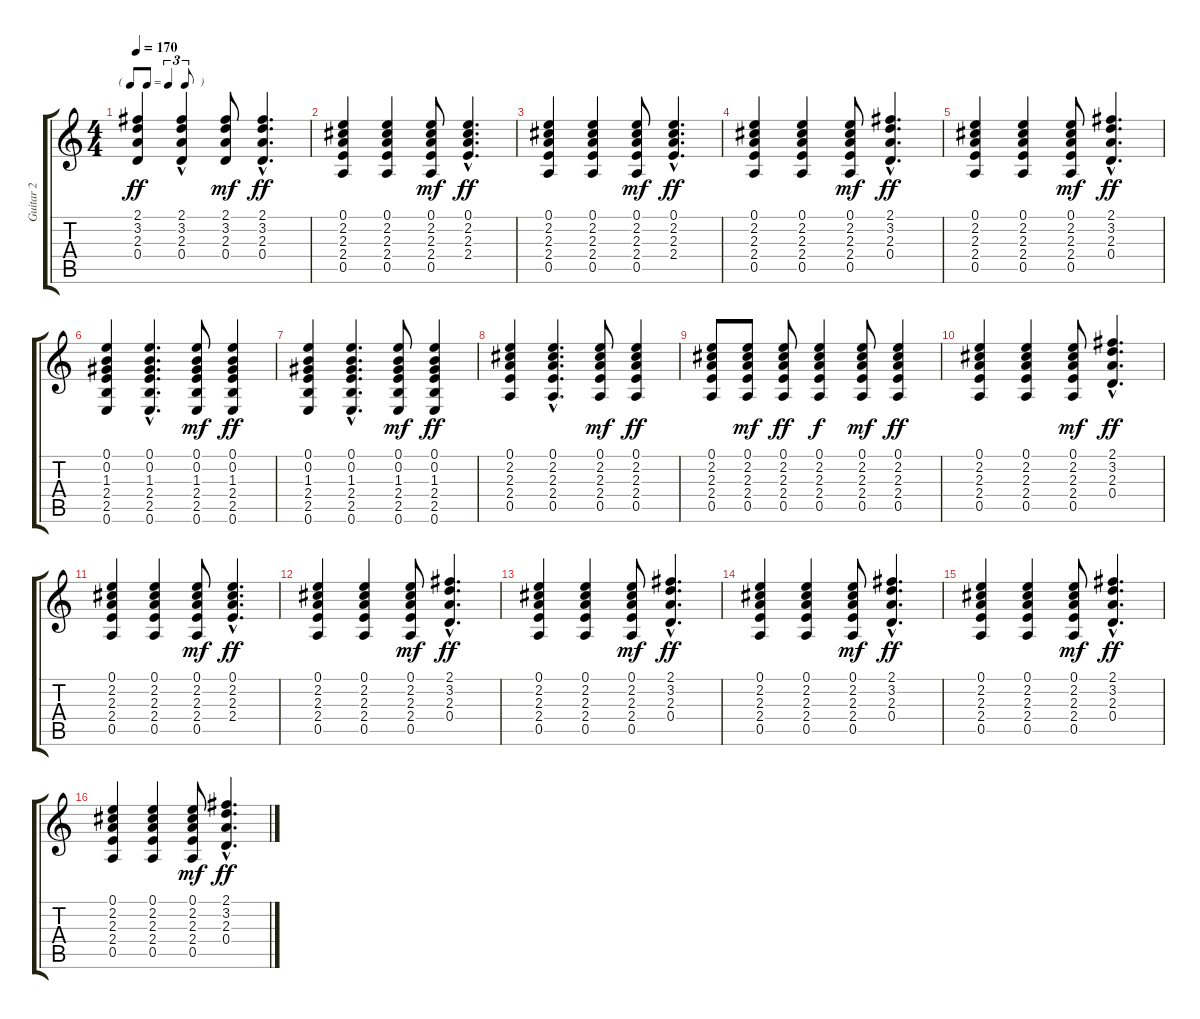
\track ("Guitar 2" "Guitar 2") {instrument electricguitarclean}
\staff {score tabs}
\tuning (E4 B3 G3 D3 A2 E2) {hide}
\ts (4 4)
\tf triplet8th
\tempo 170
\clef g2
\ks c
(2.1 3.2 2.3 0.4).4{dy ff} (2.1{hac} 3.2{hac} 2.3{hac} 0.4).4 (2.1 3.2 2.3 0.4).8{dy mf} (2.1{hac} 3.2{hac} 2.3{hac} 0.4).4{d dy ff} |
(0.1 2.2 2.3 2.4 0.5).4 (0.1 2.2 2.3 2.4 0.5).4 (0.1 2.2 2.3 2.4 0.5).8{dy mf} (0.1{hac} 2.2{hac} 2.3{hac} 2.4{hac}).4{d dy ff} |
(0.1 2.2 2.3 2.4 0.5).4 (0.1 2.2 2.3 2.4 0.5).4 (0.1 2.2 2.3 2.4 0.5).8{dy mf} (0.1{hac} 2.2{hac} 2.3{hac} 2.4{hac}).4{d dy ff} |
(0.1 2.2 2.3 2.4 0.5).4 (0.1 2.2 2.3 2.4 0.5).4 (0.1 2.2 2.3 2.4 0.5).8{dy mf} (2.1{hac} 3.2{hac} 2.3{hac} 0.4{hac}).4{d dy ff} |
(0.1 2.2 2.3 2.4 0.5).4 (0.1 2.2 2.3 2.4 0.5).4 (0.1 2.2 2.3 2.4 0.5).8{dy mf} (2.1{hac} 3.2{hac} 2.3{hac} 0.4{hac}).4{d dy ff} |
(0.1 0.2 1.3 2.4 2.5 0.6).4 (0.1{hac} 0.2{hac} 1.3{hac} 2.4{hac} 2.5{hac} 0.6{hac}).4{d} (0.1 0.2 1.3 2.4 2.5 0.6).8{dy mf} (0.1 0.2 1.3 2.4 2.5 0.6).4{dy ff} |
(0.1 0.2 1.3 2.4 2.5 0.6).4 (0.1{hac} 0.2{hac} 1.3{hac} 2.4{hac} 2.5{hac} 0.6{hac}).4{d} (0.1 0.2 1.3 2.4 2.5 0.6).8{dy mf} (0.1 0.2 1.3 2.4 2.5 0.6).4{dy ff} |
(0.1 2.2 2.3 2.4 0.5).4 (0.1{hac} 2.2{hac} 2.3{hac} 2.4{hac} 0.5{hac}).4{d} (0.1 2.2 2.3 2.4 0.5).8{dy mf} (0.1 2.2 2.3 2.4 0.5).4{dy ff} |
(0.1 2.2 2.3 2.4 0.5).8 (0.1 2.2 2.3 2.4 0.5).8{dy mf} (0.1 2.2 2.3 2.4 0.5).8{dy ff} (0.1 2.2 2.3 2.4 0.5).4{dy f} (0.1 2.2 2.3 2.4 0.5).8{dy mf} (0.1 2.2 2.3 2.4 0.5).4{dy ff} |
(0.1 2.2 2.3 2.4 0.5).4 (0.1 2.2 2.3 2.4 0.5).4 (0.1 2.2 2.3 2.4 0.5).8{dy mf} (2.1{hac} 3.2{hac} 2.3{hac} 0.4{hac}).4{d dy ff} |
(0.1 2.2 2.3 2.4 0.5).4 (0.1 2.2 2.3 2.4 0.5).4 (0.1 2.2 2.3 2.4 0.5).8{dy mf} (0.1{hac} 2.2{hac} 2.3{hac} 2.4{hac}).4{d dy ff} |
(0.1 2.2 2.3 2.4 0.5).4 (0.1 2.2 2.3 2.4 0.5).4 (0.1 2.2 2.3 2.4 0.5).8{dy mf} (2.1{hac} 3.2{hac} 2.3{hac} 0.4{hac}).4{d dy ff} |
(0.1 2.2 2.3 2.4 0.5).4 (0.1 2.2 2.3 2.4 0.5).4 (0.1 2.2 2.3 2.4 0.5).8{dy mf} (2.1{hac} 3.2{hac} 2.3{hac} 0.4{hac}).4{d dy ff} |
(0.1 2.2 2.3 2.4 0.5).4 (0.1 2.2 2.3 2.4 0.5).4 (0.1 2.2 2.3 2.4 0.5).8{dy mf} (2.1{hac} 3.2{hac} 2.3{hac} 0.4{hac}).4{d dy ff} |
(0.1 2.2 2.3 2.4 0.5).4 (0.1 2.2 2.3 2.4 0.5).4 (0.1 2.2 2.3 2.4 0.5).8{dy mf} (2.1{hac} 3.2{hac} 2.3{hac} 0.4{hac}).4{d dy ff} |
(0.1 2.2 2.3 2.4 0.5).4 (0.1 2.2 2.3 2.4 0.5).4 (0.1 2.2 2.3 2.4 0.5).8{dy mf} (2.1{hac} 3.2{hac} 2.3{hac} 0.4{hac}).4{d dy ff}
